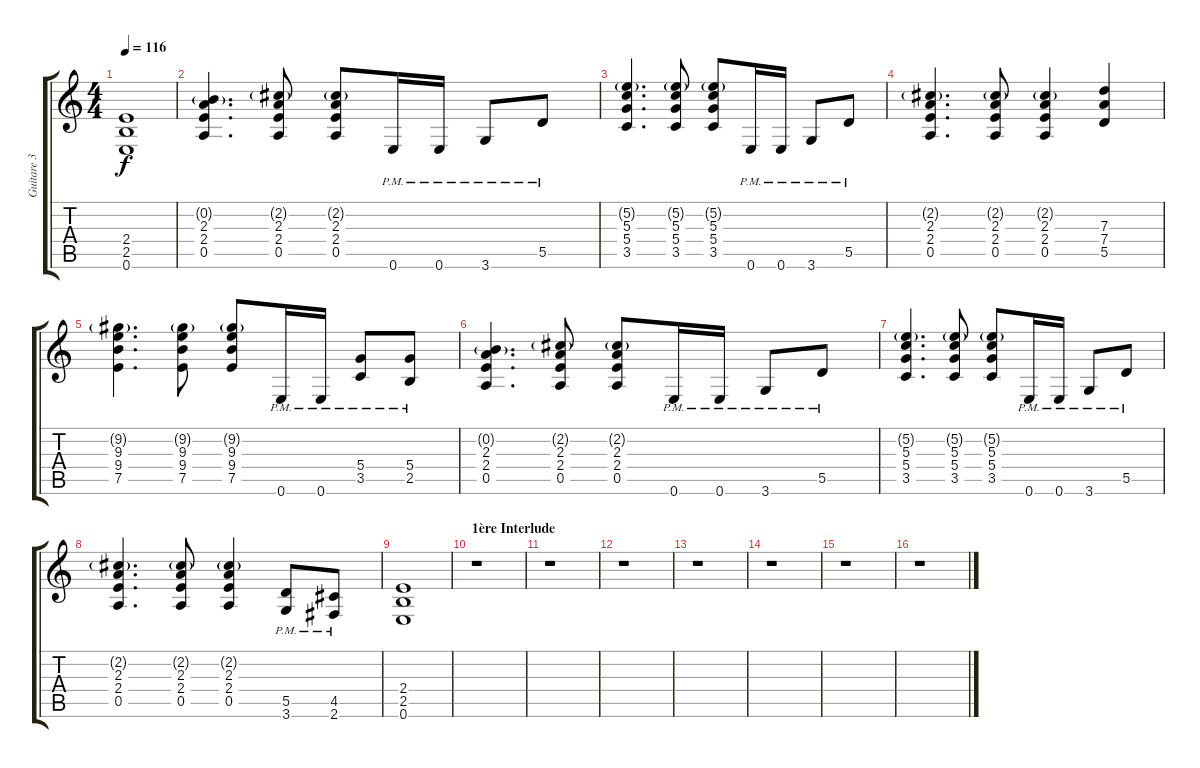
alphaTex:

\track ("Guitare 3 " "Guitare 3 ") {instrument distortionguitar}
\staff {score tabs}
\tuning (E4 B3 G3 D3 A2 E2) {hide}
\ts (4 4)
\tempo 116
\clef g2
\ks c
(2.4 2.5 0.6).1{dy f} |
(0.2{g} 2.3 2.4 0.5).4{d} (2.2{g} 2.3 2.4 0.5).8 (2.2{g} 2.3 2.4 0.5).8 0.6{pm}.16 0.6{pm}.16 3.6{pm}.8 5.5{pm}.8 |
(5.2{g} 5.3 5.4 3.5).4{d} (5.2{g} 5.3 5.4 3.5).8 (5.2{g} 5.3 5.4 3.5).8 0.6{pm}.16 0.6{pm}.16 3.6{pm}.8 5.5{pm}.8 |
(2.2{g} 2.3 2.4 0.5).4{d} (2.2{g} 2.3 2.4 0.5).8 (2.2{g} 2.3 2.4 0.5).4 (7.3 7.4 5.5).4 |
(9.2{g} 9.3 9.4 7.5).4{d} (9.2{g} 9.3 9.4 7.5).8 (9.2{g} 9.3 9.4 7.5).8 0.6{pm}.16 0.6{pm}.16 (5.4{pm} 3.5{pm}).8 (5.4{pm} 2.5{pm}).8 |
(0.2{g} 2.3 2.4 0.5).4{d} (2.2{g} 2.3 2.4 0.5).8 (2.2{g} 2.3 2.4 0.5).8 0.6{pm}.16 0.6{pm}.16 3.6{pm}.8 5.5{pm}.8 |
(5.2{g} 5.3 5.4 3.5).4{d} (5.2{g} 5.3 5.4 3.5).8 (5.2{g} 5.3 5.4 3.5).8 0.6{pm}.16 0.6{pm}.16 3.6{pm}.8 5.5{pm}.8 |
(2.2{g} 2.3 2.4 0.5).4{d} (2.2{g} 2.3 2.4 0.5).8 (2.2{g} 2.3 2.4 0.5).4 (5.5{pm} 3.6{pm}).8 (4.5{pm} 2.6{pm}).8 |
(2.4 2.5 0.6).1 |
\section ("" "1ère Interlude")
r.1 |
r.1 |
r.1 |
r.1 |
r.1 |
r.1 |
r.1
